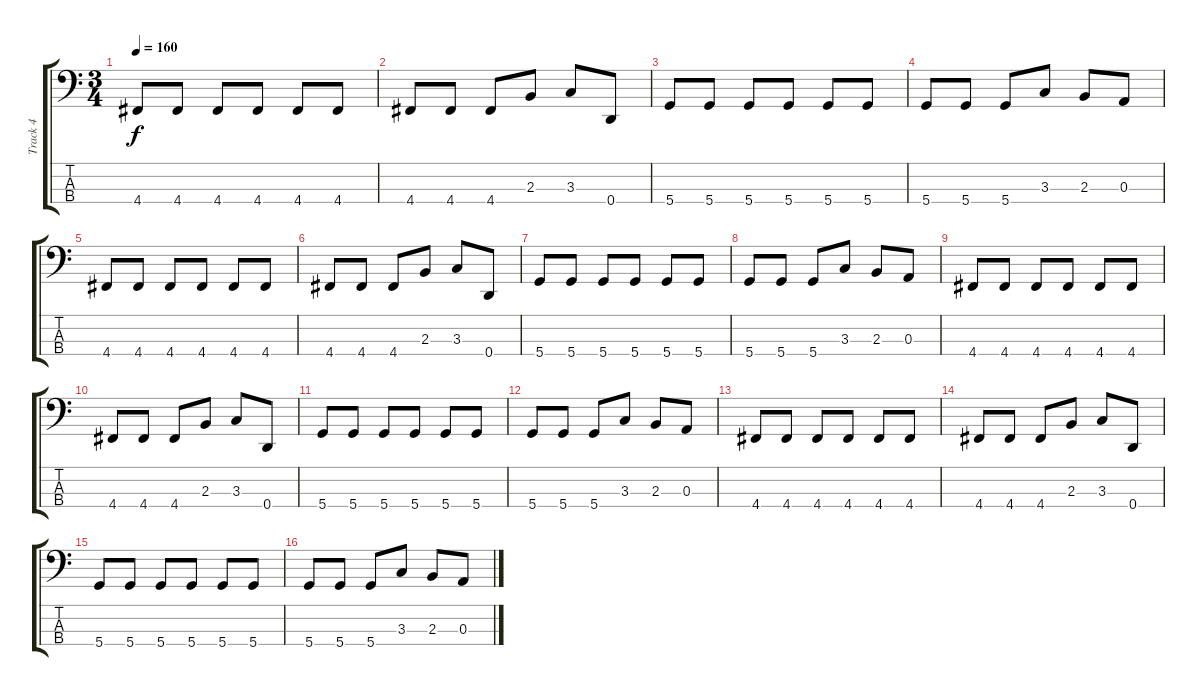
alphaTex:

\track ("Track 4" "Track 4") {instrument electricbassfinger}
\staff {score tabs}
\tuning (G2 D2 A1 D1) {hide}
\ts (3 4)
\tempo 160
\clef f4
\ks c
4.4.8{dy f} 4.4.8 4.4.8 4.4.8 4.4.8 4.4.8 |
4.4.8 4.4.8 4.4.8 2.3.8 3.3.8 0.4.8 |
5.4.8 5.4.8 5.4.8 5.4.8 5.4.8 5.4.8 |
5.4.8 5.4.8 5.4.8 3.3.8 2.3.8 0.3.8 |
4.4.8 4.4.8 4.4.8 4.4.8 4.4.8 4.4.8 |
4.4.8 4.4.8 4.4.8 2.3.8 3.3.8 0.4.8 |
5.4.8 5.4.8 5.4.8 5.4.8 5.4.8 5.4.8 |
5.4.8 5.4.8 5.4.8 3.3.8 2.3.8 0.3.8 |
4.4.8 4.4.8 4.4.8 4.4.8 4.4.8 4.4.8 |
4.4.8 4.4.8 4.4.8 2.3.8 3.3.8 0.4.8 |
5.4.8 5.4.8 5.4.8 5.4.8 5.4.8 5.4.8 |
5.4.8 5.4.8 5.4.8 3.3.8 2.3.8 0.3.8 |
4.4.8 4.4.8 4.4.8 4.4.8 4.4.8 4.4.8 |
4.4.8 4.4.8 4.4.8 2.3.8 3.3.8 0.4.8 |
5.4.8 5.4.8 5.4.8 5.4.8 5.4.8 5.4.8 |
5.4.8 5.4.8 5.4.8 3.3.8 2.3.8 0.3.8
